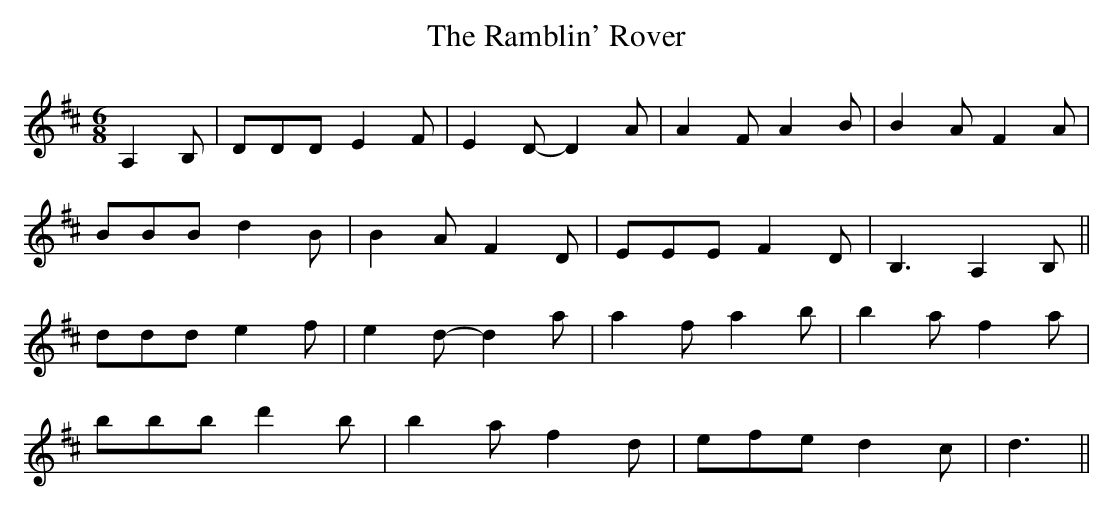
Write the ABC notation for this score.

X:1
T: The Ramblin' Rover
M: 6/8
L: 1/8
K: Dmaj
A,2B,|DDD E2F|E2 D-D2 A|A2F A2B|B2A F2A|
BBB d2B|B2A F2D|EEEF2 D| B,3 A,2B,||
ddd e2f|e2 d-d2 a|a2f a2b|b2a f2a |
bbb d'2b|b2a f2d |efe d2 c| d3 ||
